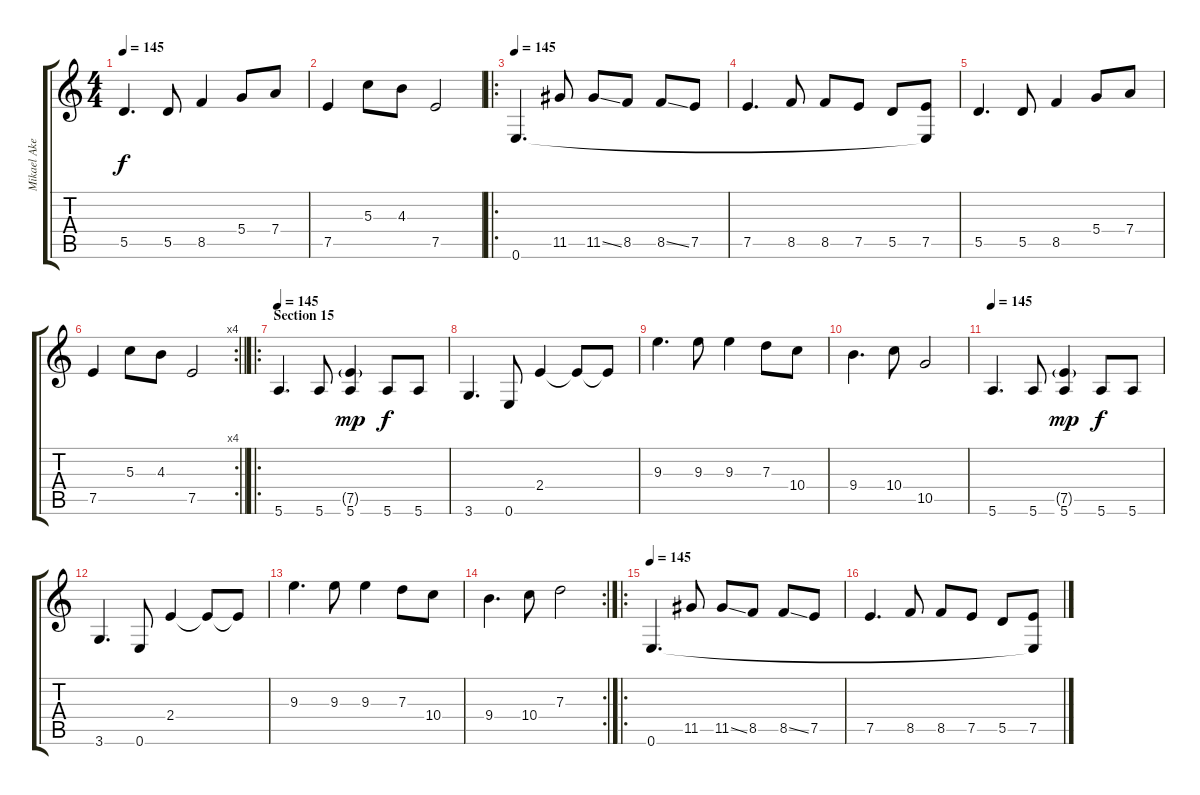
\track ("Mikael Akerfeldt" "Mikael Ake") {instrument distortionguitar}
\staff {score tabs}
\tuning (E4 B3 G3 D3 A2 E2) {hide}
\ts (4 4)
\tempo 145
\clef g2
\ks c
5.5.4{d dy f} 5.5.8 8.5.4 5.4.8 7.4.8 |
7.5.4 5.3.8 4.3.8 7.5.2 |
\ro
\tempo 145
0.6.4{d} 11.5.8 11.5{ss}.8 8.5.8 8.5{ss}.8 7.5.8 |
7.5.4{d} 8.5.8 8.5.8 7.5.8 5.5.8 (7.5 0.6{t}).8 |
5.5.4{d} 5.5.8 8.5.4 5.4.8 7.4.8 |
\rc 4
\barLineRight lightlight
7.5.4 5.3.8 4.3.8 7.5.2 |
\ro
\section ("" "Section 15")
\tempo 145
5.6.4{d} 5.6.8 (7.5{g} 5.6).4{dy mp} 5.6.8{dy f} 5.6.8 |
3.6.4{d} 0.6.8 2.4.4 2.4{t}.8 2.4{t}.8 |
9.3.4{d} 9.3.8 9.3.4 7.3.8 10.4.8 |
9.4.4{d} 10.4.8 10.5.2 |
\tempo 145
5.6.4{d} 5.6.8 (7.5{g} 5.6).4{dy mp} 5.6.8{dy f} 5.6.8 |
3.6.4{d} 0.6.8 2.4.4 2.4{t}.8 2.4{t}.8 |
9.3.4{d} 9.3.8 9.3.4 7.3.8 10.4.8 |
\rc 2
9.4.4{d} 10.4.8 7.3.2 |
\ro
\tempo 145
0.6.4{d} 11.5.8 11.5{ss}.8 8.5.8 8.5{ss}.8 7.5.8 |
7.5.4{d} 8.5.8 8.5.8 7.5.8 5.5.8 (7.5 0.6{t}).8
